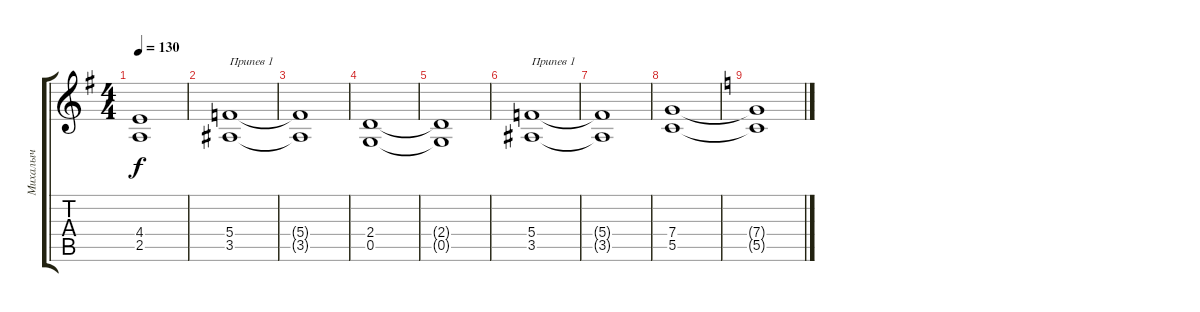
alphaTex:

\track ("Михалыч" "Михалыч") {instrument distortionguitar}
\staff {score tabs}
\tuning (D4 A3 F3 C3 G2 D2) {hide}
\ts (4 4)
\tempo 130
\clef g2
\ks eminor
(4.4 2.5).1{dy f} |
(5.4 3.5).1{txt "Припев 1"} |
(5.4{t} 3.5{t}).1 |
(2.4 0.5).1 |
(2.4{t} 0.5{t}).1 |
(5.4 3.5).1{txt "Припев 1"} |
(5.4{t} 3.5{t}).1 |
(7.4 5.5).1 |
\ks c
(7.4{t} 5.5{t}).1
